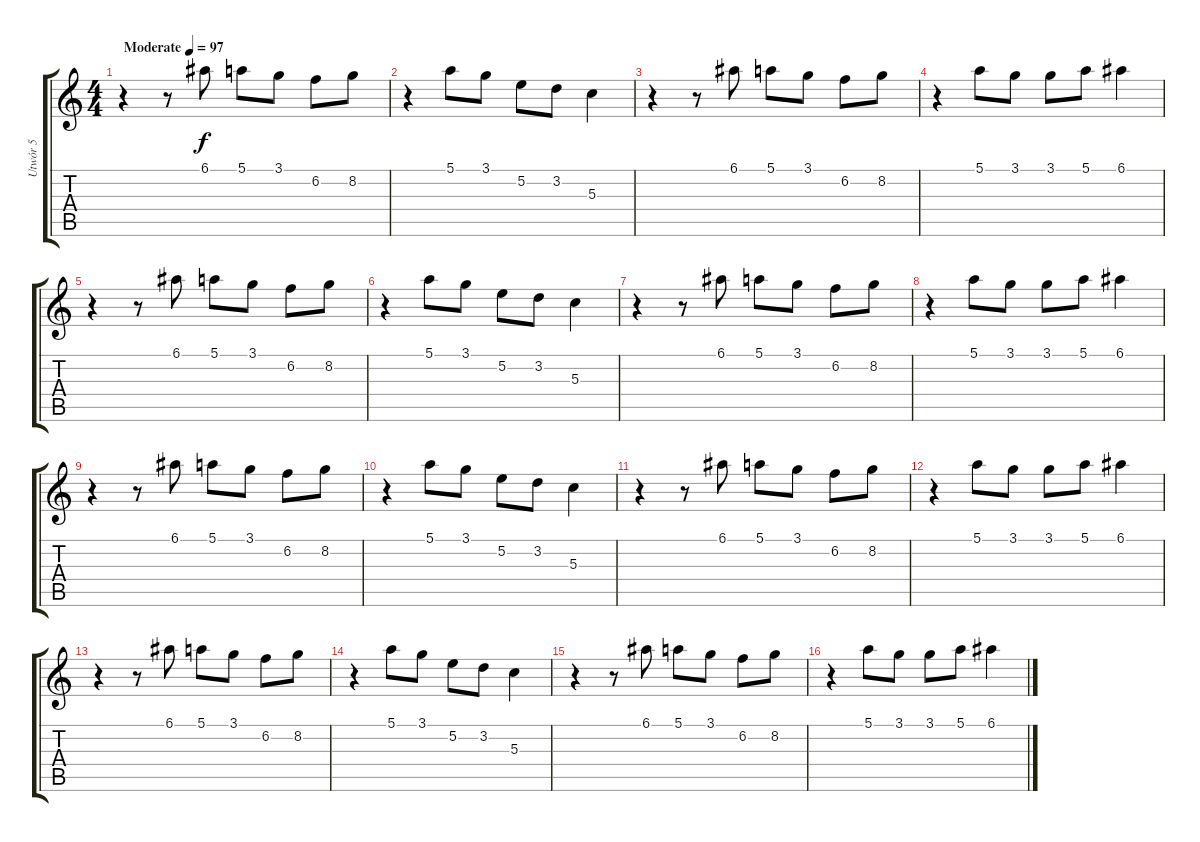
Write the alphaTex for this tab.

\track ("Utwór 5" "Utwór 5") {instrument acousticguitarsteel}
\staff {score tabs}
\tuning (E4 B3 G3 D3 A2 E2) {hide}
\ts (4 4)
\tempo (97 "Moderate")
\clef g2
\ks c
r.4{dy f instrument acousticguitarsteel} r.8 6.1.8 5.1.8 3.1.8 6.2.8 8.2.8 |
r.4 5.1.8 3.1.8 5.2.8 3.2.8 5.3.4 |
r.4 r.8 6.1.8 5.1.8 3.1.8 6.2.8 8.2.8 |
r.4 5.1.8 3.1.8 3.1.8 5.1.8 6.1.4 |
r.4 r.8 6.1.8 5.1.8 3.1.8 6.2.8 8.2.8 |
r.4 5.1.8 3.1.8 5.2.8 3.2.8 5.3.4 |
r.4 r.8 6.1.8 5.1.8 3.1.8 6.2.8 8.2.8 |
r.4 5.1.8 3.1.8 3.1.8 5.1.8 6.1.4 |
r.4 r.8 6.1.8 5.1.8 3.1.8 6.2.8 8.2.8 |
r.4 5.1.8 3.1.8 5.2.8 3.2.8 5.3.4 |
r.4 r.8 6.1.8 5.1.8 3.1.8 6.2.8 8.2.8 |
r.4 5.1.8 3.1.8 3.1.8 5.1.8 6.1.4 |
r.4 r.8 6.1.8 5.1.8 3.1.8 6.2.8 8.2.8 |
r.4 5.1.8 3.1.8 5.2.8 3.2.8 5.3.4 |
r.4 r.8 6.1.8 5.1.8 3.1.8 6.2.8 8.2.8 |
r.4 5.1.8 3.1.8 3.1.8 5.1.8 6.1.4
